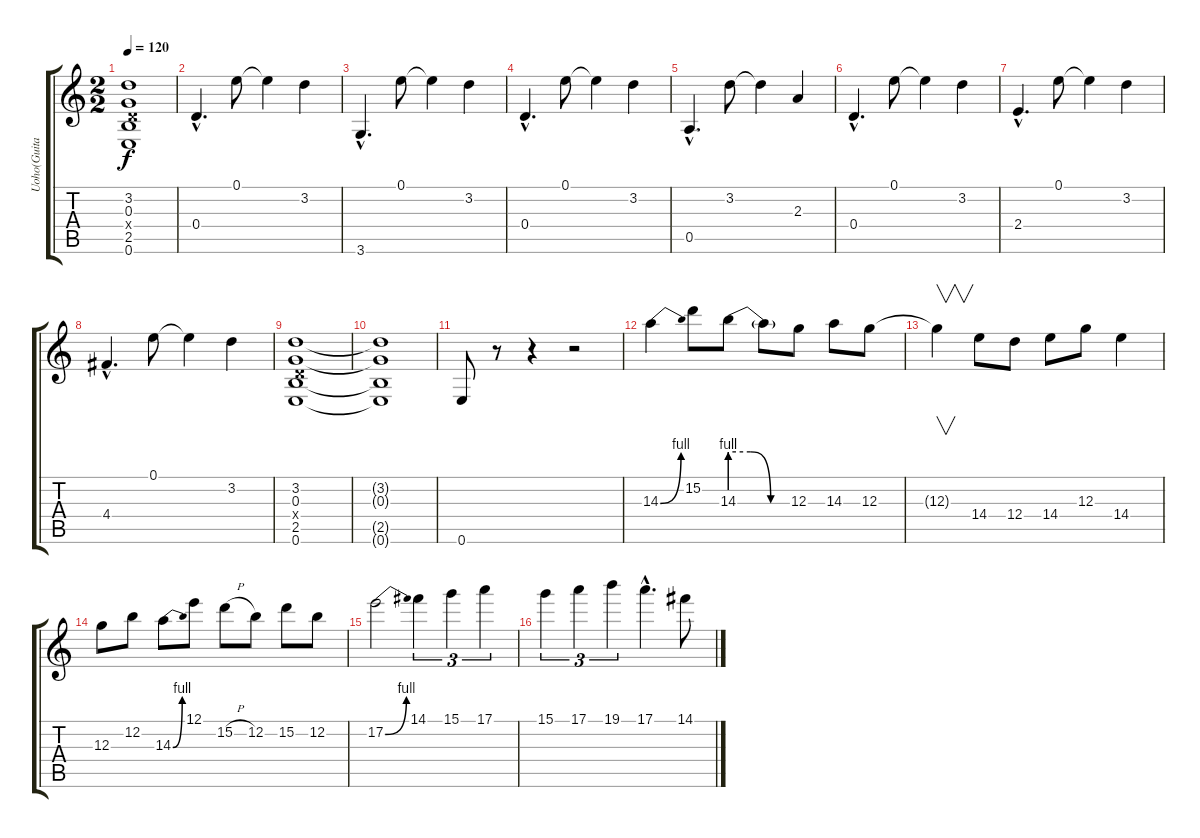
\track ("Uoho(Guitarra solista)" "Uoho(Guita") {instrument distortionguitar}
\staff {score tabs}
\tuning (E4 B3 G3 D3 A2 E2) {hide}
\ts (2 2)
\tempo 120
\clef g2
\ks c
(3.2 0.3 0.4{x} 2.5 0.6).1{dy f} |
0.4{hac}.4{d} 0.1.8 0.1{t}.4 3.2.4 |
3.6{hac}.4{d} 0.1.8 0.1{t}.4 3.2.4 |
0.4{hac}.4{d} 0.1.8 0.1{t}.4 3.2.4 |
0.5{hac}.4{d} 3.2.8 3.2{t}.4 2.3.4 |
0.4{hac}.4{d} 0.1.8 0.1{t}.4 3.2.4 |
2.4{hac}.4{d} 0.1.8 0.1{t}.4 3.2.4 |
4.4{hac}.4{d} 0.1.8 0.1{t}.4 3.2.4 |
(3.2 0.3 0.4{x} 2.5 0.6).1 |
(3.2{t} 0.3{t} 2.5{t} 0.6{t}).1 |
0.6.8 r.8 r.4 r.2 |
14.3{be (bend 0 0 60 4)}.4 15.2.8 14.3{be (custom 0 4 20 4 40 0 60 0)}.8 14.3{t}.8 12.3.8 14.3.8 12.3.8 |
12.3{t}.4{v} 14.4.8 12.4.8 14.4.8 12.3.8 14.4.4 |
12.3.8 12.2.8 14.3{be (bend 0 0 60 4)}.8 12.1.8 15.2{h}.8 12.2.8 15.2.8 12.2.8 |
17.2{be (bend 0 0 60 4)}.2 14.1.4{tu (3 2)} 15.1.4{tu (3 2)} 17.1.4{tu (3 2)} |
15.1.4{tu (3 2)} 17.1.4{tu (3 2)} 19.1.4{tu (3 2)} 17.1{hac}.4{d} 14.1.8
